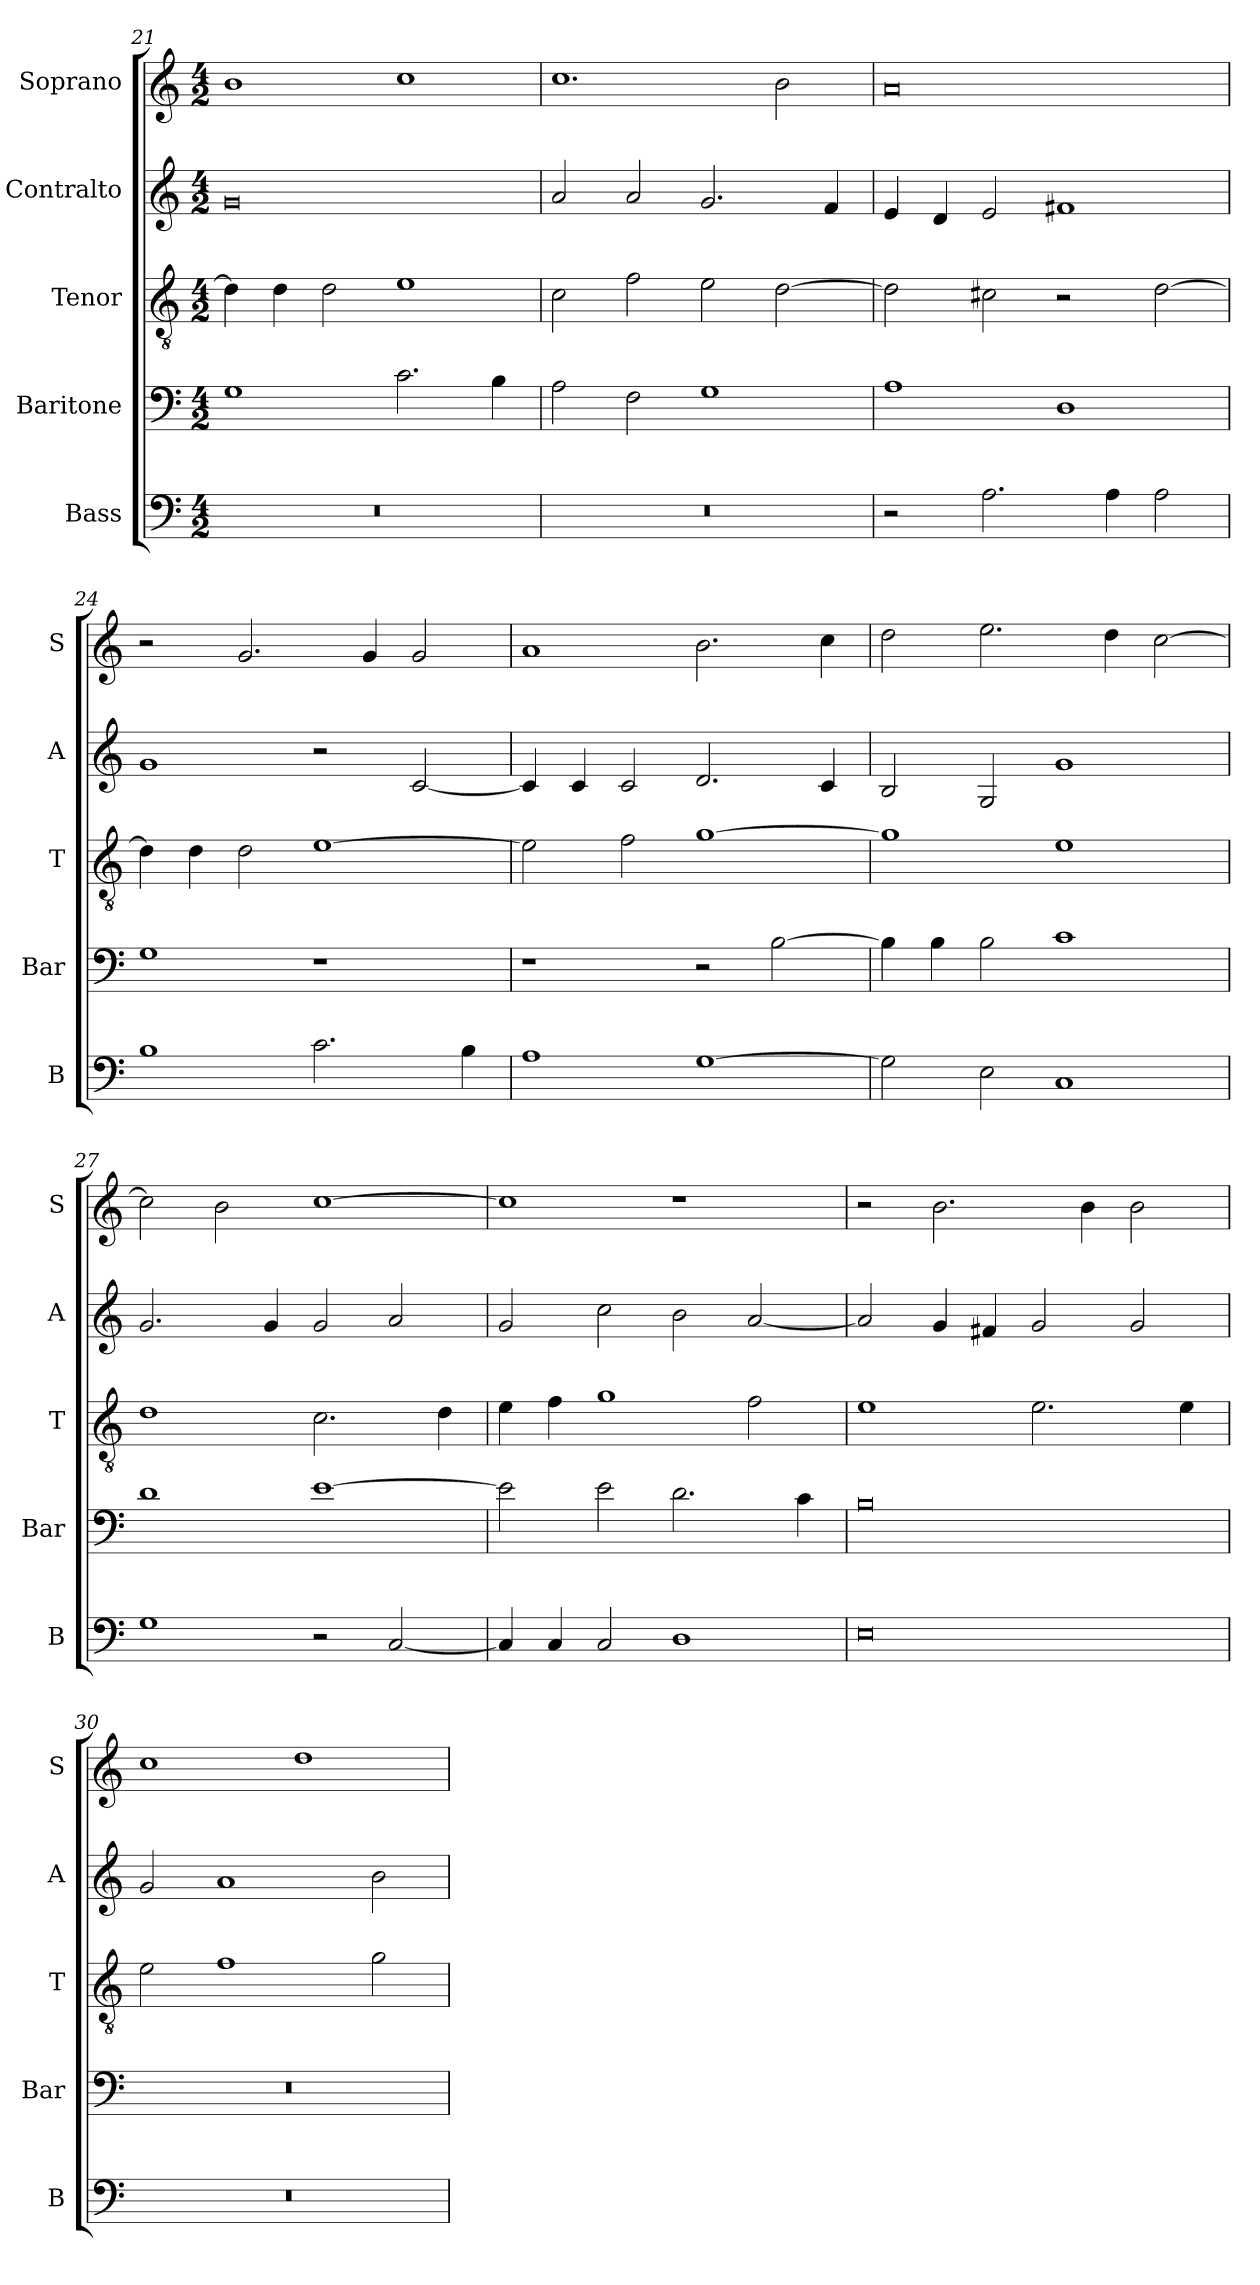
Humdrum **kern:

**kern	**kern	**kern	**kern	**kern
*part5	*part4	*part3	*part2	*part1
*staff5	*staff4	*staff3	*staff2	*staff1
*I"Bass	*I"Baritone	*I"Tenor	*I"Contralto	*I"Soprano
*I'B	*I'Bar	*I'T	*I'A	*I'S
*clefF4	*clefF4	*clefGv2	*clefG2	*clefG2
*k[]	*k[]	*k[]	*k[]	*k[]
*A:aeo	*A:aeo	*A:aeo	*A:aeo	*A:aeo
*M4/2	*M4/2	*M4/2	*M4/2	*M4/2
=21	=21	=21	=21	=21
0r	1G	4d]	0g	1b
.	.	4d	.	.
.	.	2d	.	.
.	2.c	1e	.	1cc
.	4B	.	.	.
=22	=22	=22	=22	=22
0r	2A	2c	2a	1.cc
.	2F	2f	2a	.
.	1G	2e	2.g	.
.	.	[2d	.	2b
.	.	.	4f	.
=23	=23	=23	=23	=23
2r	1A	2d]	4e	0a
.	.	.	4d	.
2.A	.	2c#X	2e	.
.	1D	2r	1f#X	.
4A	.	.	.	.
2A	.	[2d	.	.
=24	=24	=24	=24	=24
1B	1G	4d]	1g	2r
.	.	4d	.	.
.	.	2d	.	2.g
2.c	1r	[1e	2r	.
.	.	.	.	4g
.	.	.	[2c	2g
4B	.	.	.	.
=25	=25	=25	=25	=25
1A	1r	2e]	4c]	1a
.	.	.	4c	.
.	.	2f	2c	.
[1G	2r	[1g	2.d	2.b
.	[2B	.	.	.
.	.	.	4c	4cc
=26	=26	=26	=26	=26
2G]	4B]	1g]	2B	2dd
.	4B	.	.	.
2E	2B	.	2G	2.ee
1C	1c	1e	1g	.
.	.	.	.	4dd
.	.	.	.	[2cc
=27	=27	=27	=27	=27
1G	1d	1d	2.g	2cc]
.	.	.	.	2b
.	.	.	4g	.
2r	[1e	2.c	2g	[1cc
[2C	.	.	2a	.
.	.	4d	.	.
=28	=28	=28	=28	=28
4C]	2e]	4e	2g	1cc]
4C	.	4f	.	.
2C	2e	1g	2cc	.
1D	2.d	.	2b	1r
.	.	2f	[2a	.
.	4c	.	.	.
=29	=29	=29	=29	=29
0E	0B	1e	2a]	2r
.	.	.	4g	2.b
.	.	.	4f#X	.
.	.	2.e	2g	.
.	.	.	.	4b
.	.	.	2g	2b
.	.	4e	.	.
=30	=30	=30	=30	=30
0r	0r	2e	2g	1cc
.	.	1f	1a	.
.	.	.	.	1dd
.	.	2g	2b	.
=	=	=	=	=
*-	*-	*-	*-	*-
